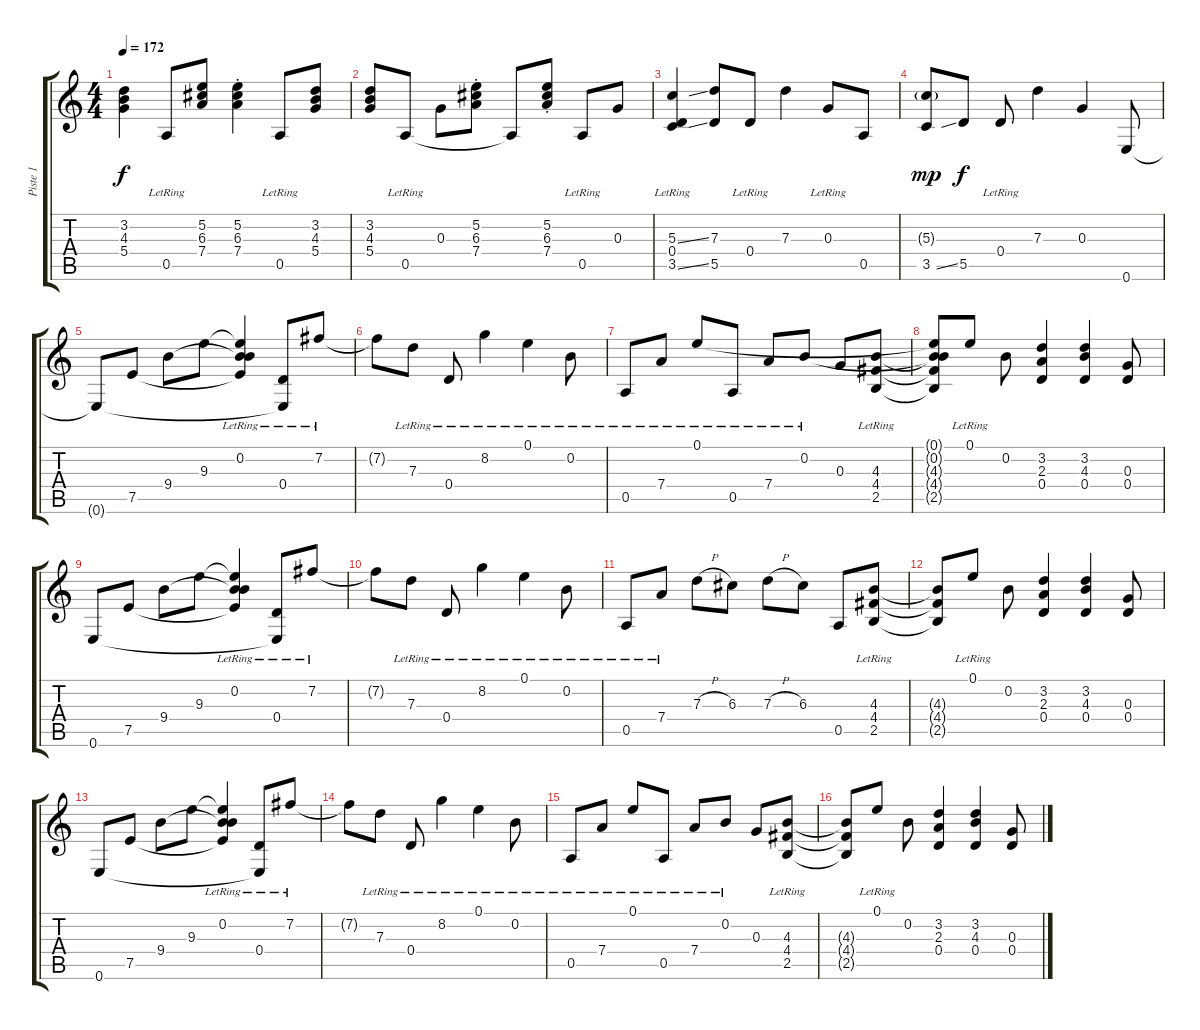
\track ("Piste 1" "Piste 1") {instrument electricguitarclean}
\staff {score tabs}
\tuning (E4 B3 G3 D3 A2 E2) {hide}
\ts (4 4)
\tempo 172
\clef g2
\ks c
(3.2 4.3 5.4).4{dy f instrument electricguitarclean} 0.5{lr}.8 (5.2 6.3 7.4).8 (5.2{st} 6.3 7.4).4 0.5{lr}.8 (3.2 4.3 5.4).8 |
(3.2 4.3 5.4).8 0.5{lr}.8 0.3.8 (5.2{st} 6.3 7.4).8 0.5{t}.8 (5.2{st} 6.3 7.4).8 0.5{lr}.8 0.3.8 |
(5.3{ss} 0.4{lr} 3.5{ss}).4 (7.3 5.5).8 0.4{lr}.8 7.3.4 0.3{lr}.8 0.5.8 |
(5.3{g} 3.5{ss}).8{dy mp} 5.5.8{dy f} 0.4{lr}.8 7.3.4 0.3.4 0.6.8 |
0.6{t}.8 7.5.8 9.4.8 9.3.8 (0.2{lr} 9.3{t} 9.4{t} 7.5{t}).4 (0.4{lr} 0.6{t}).8 7.2{lr}.8 |
7.2{t}.8 7.3{lr}.8 0.4{lr}.8 8.2{lr}.4 0.1{lr}.4 0.2{lr}.8 |
0.5{lr}.8 7.4{lr}.8 0.1{lr}.8 0.5{lr}.8 7.4{lr}.8 0.2{lr}.8 0.3.8 (4.3{lr} 4.4{lr} 2.5{lr}).8 |
(0.1{t} 0.2{t} 4.3{t} 4.4{t} 2.5{t}).8 0.1{lr}.8 0.2.8 (3.2 2.3 0.4).4 (3.2 4.3 0.4).4 (0.3 0.4).8 |
0.6.8 7.5.8 9.4.8 9.3.8 (0.2{lr} 9.3{t} 9.4{t} 7.5{t}).4 (0.4{lr} 0.6{t}).8 7.2{lr}.8 |
7.2{t}.8 7.3{lr}.8 0.4{lr}.8 8.2{lr}.4 0.1{lr}.4 0.2{lr}.8 |
0.5{lr}.8 7.4{lr}.8 7.3{h}.8 6.3.8 7.3{h}.8 6.3.8 0.5.8 (4.3{lr} 4.4{lr} 2.5{lr}).8 |
(4.3{t} 4.4{t} 2.5{t}).8 0.1{lr}.8 0.2.8 (3.2 2.3 0.4).4 (3.2 4.3 0.4).4 (0.3 0.4).8 |
0.6.8 7.5.8 9.4.8 9.3.8 (0.2{lr} 9.3{t} 9.4{t} 7.5{t}).4 (0.4{lr} 0.6{t}).8 7.2{lr}.8 |
7.2{t}.8 7.3{lr}.8 0.4{lr}.8 8.2{lr}.4 0.1{lr}.4 0.2{lr}.8 |
0.5{lr}.8 7.4{lr}.8 0.1{lr}.8 0.5{lr}.8 7.4{lr}.8 0.2{lr}.8 0.3.8 (4.3{lr} 4.4{lr} 2.5{lr}).8 |
(4.3{t} 4.4{t} 2.5{t}).8 0.1{lr}.8 0.2.8 (3.2 2.3 0.4).4 (3.2 4.3 0.4).4 (0.3 0.4).8
